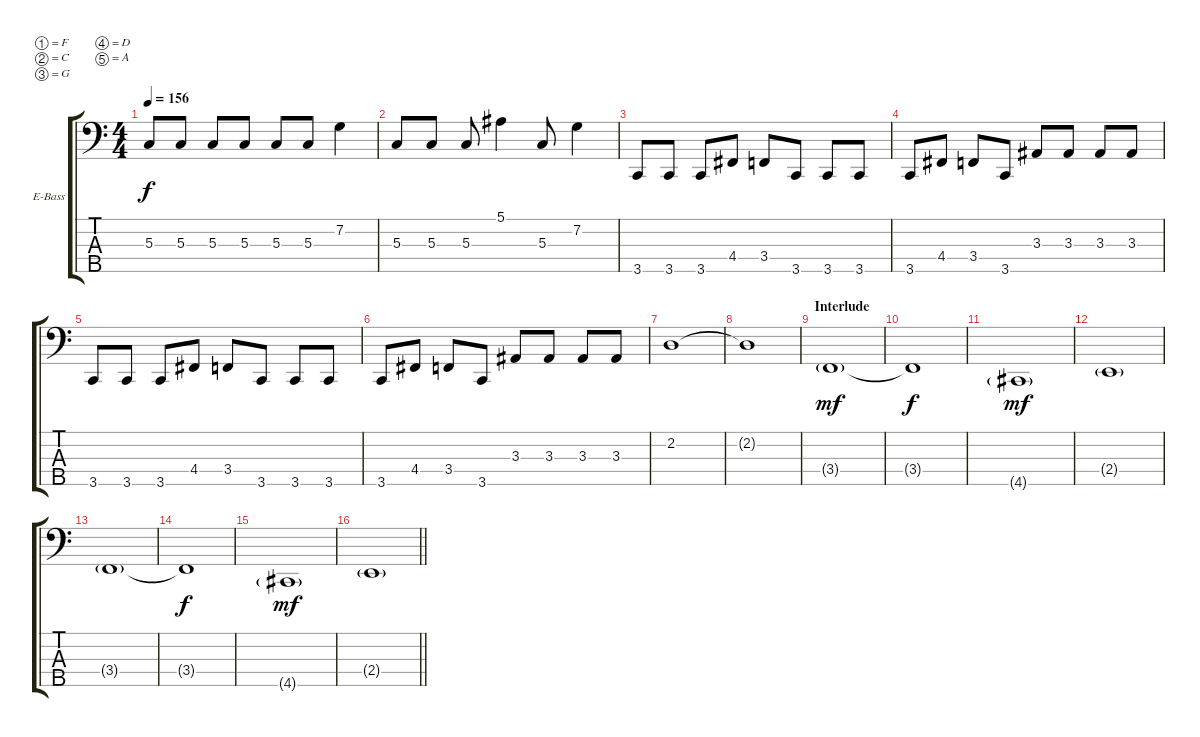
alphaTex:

\bracketExtendMode groupsimilarinstruments
\firstSystemTrackNameOrientation horizontal
\otherSystemsTrackNameOrientation horizontal
\track ("Bass" "E-Bass") {instrument electricbassfinger}
\staff {score tabs}
\tuning (F2 C2 G1 D1 A0)
\ts (4 4)
\tempo 156
\clef f4
\ks c
5.3.8{dy f} 5.3.8 5.3.8 5.3.8 5.3.8 5.3.8 7.2.4 |
5.3.8 5.3.8 5.3.8 5.1.4 5.3.8 7.2.4 |
3.5.8 3.5.8 3.5.8 4.4.8 3.4.8 3.5.8 3.5.8 3.5.8 |
3.5.8 4.4.8 3.4.8 3.5.8 3.3.8 3.3.8 3.3.8 3.3.8 |
3.5.8 3.5.8 3.5.8 4.4.8 3.4.8 3.5.8 3.5.8 3.5.8 |
3.5.8 4.4.8 3.4.8 3.5.8 3.3.8 3.3.8 3.3.8 3.3.8 |
2.2.1 |
2.2{t}.1 |
\section ("" "Interlude")
3.4{g}.1{dy mf} |
3.4{t}.1{dy f} |
4.5{g}.1{dy mf} |
2.4{g}.1 |
3.4{g}.1 |
3.4{t}.1{dy f} |
4.5{g}.1{dy mf} |
\barLineRight lightlight
2.4{g}.1
